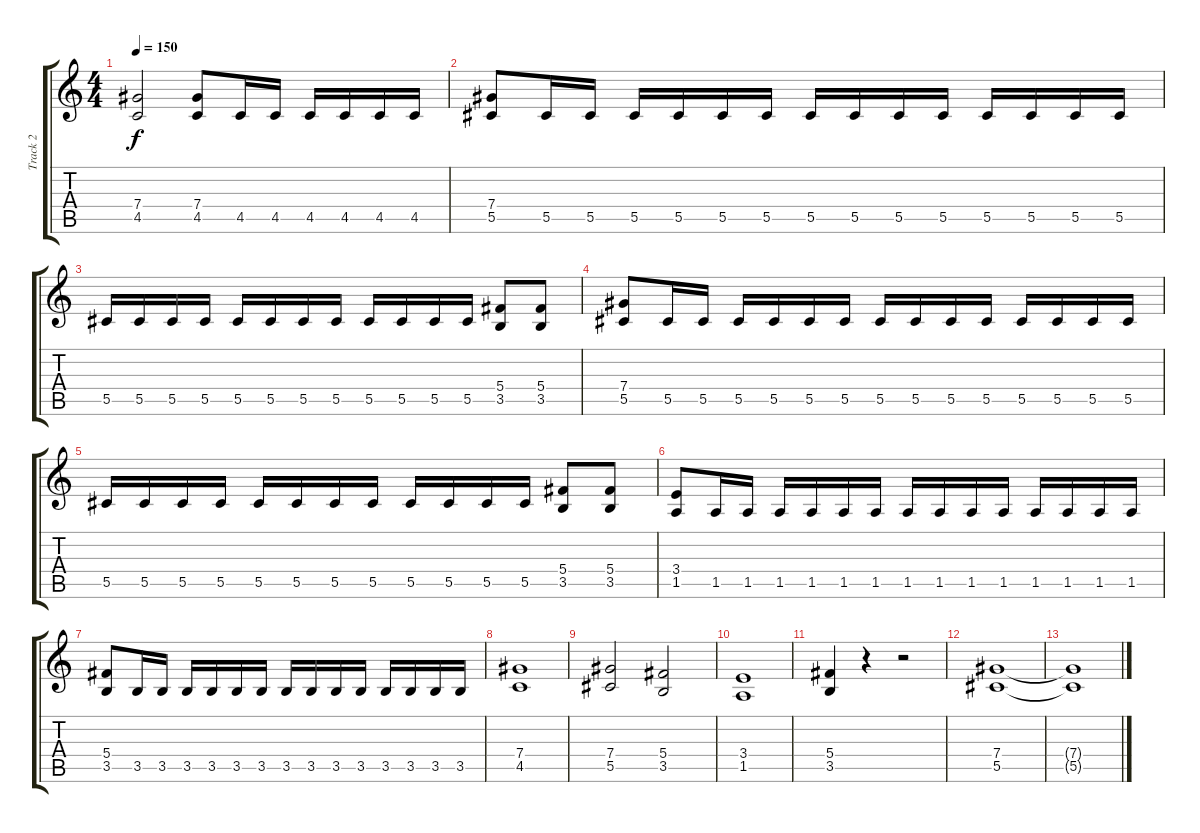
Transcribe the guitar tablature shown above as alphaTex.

\track ("Track 2" "Track 2") {instrument distortionguitar}
\staff {score tabs}
\tuning (Eb4 Bb3 Gb3 Db3 Ab2 Eb2) {hide}
\ts (4 4)
\tempo 150
\clef g2
\ks c
(7.4 4.5).2{dy f} (7.4 4.5).8 4.5.16 4.5.16 4.5.16 4.5.16 4.5.16 4.5.16 |
(7.4 5.5).8 5.5.16 5.5.16 5.5.16 5.5.16 5.5.16 5.5.16 5.5.16 5.5.16 5.5.16 5.5.16 5.5.16 5.5.16 5.5.16 5.5.16 |
5.5.16 5.5.16 5.5.16 5.5.16 5.5.16 5.5.16 5.5.16 5.5.16 5.5.16 5.5.16 5.5.16 5.5.16 (5.4 3.5).8 (5.4 3.5).8 |
(7.4 5.5).8 5.5.16 5.5.16 5.5.16 5.5.16 5.5.16 5.5.16 5.5.16 5.5.16 5.5.16 5.5.16 5.5.16 5.5.16 5.5.16 5.5.16 |
5.5.16 5.5.16 5.5.16 5.5.16 5.5.16 5.5.16 5.5.16 5.5.16 5.5.16 5.5.16 5.5.16 5.5.16 (5.4 3.5).8 (5.4 3.5).8 |
(3.4 1.5).8 1.5.16 1.5.16 1.5.16 1.5.16 1.5.16 1.5.16 1.5.16 1.5.16 1.5.16 1.5.16 1.5.16 1.5.16 1.5.16 1.5.16 |
(5.4 3.5).8 3.5.16 3.5.16 3.5.16 3.5.16 3.5.16 3.5.16 3.5.16 3.5.16 3.5.16 3.5.16 3.5.16 3.5.16 3.5.16 3.5.16 |
(7.4 4.5).1 |
(7.4 5.5).2 (5.4 3.5).2 |
(3.4 1.5).1 |
(5.4 3.5).4 r.4 r.2 |
(7.4 5.5).1 |
(7.4{t} 5.5{t}).1
